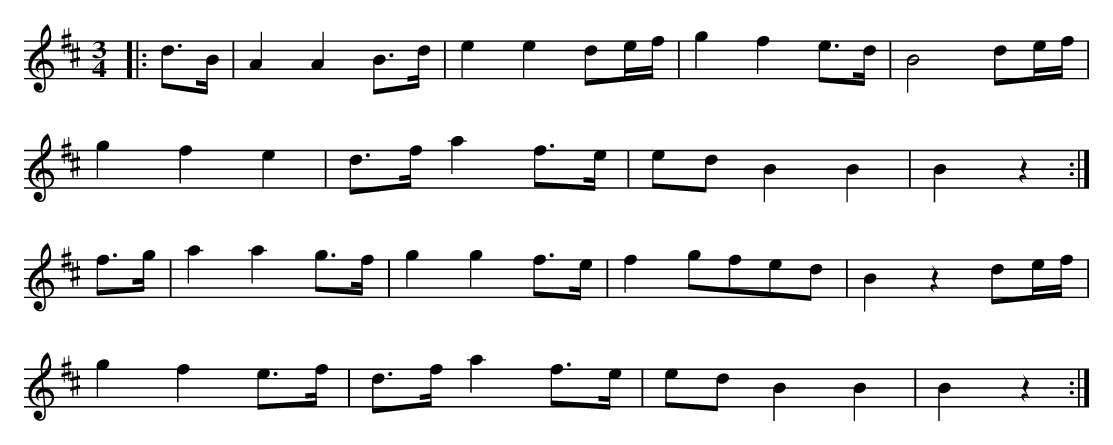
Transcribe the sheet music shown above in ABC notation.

X:1
M:3/4
K:Edor
|:d>B|A2A2 B>d|e2e2de/f/|g2f2e>d|B4 de/f/|
g2f2e2|d>f a2f>e|edB2B2|B2z2:|
f>g|a2a2g>f|g2g2f>e|f2gfed|B2z2de/f/|
g2f2 e>f|d>fa2 f>e|ed B2B2|B2z2:|
